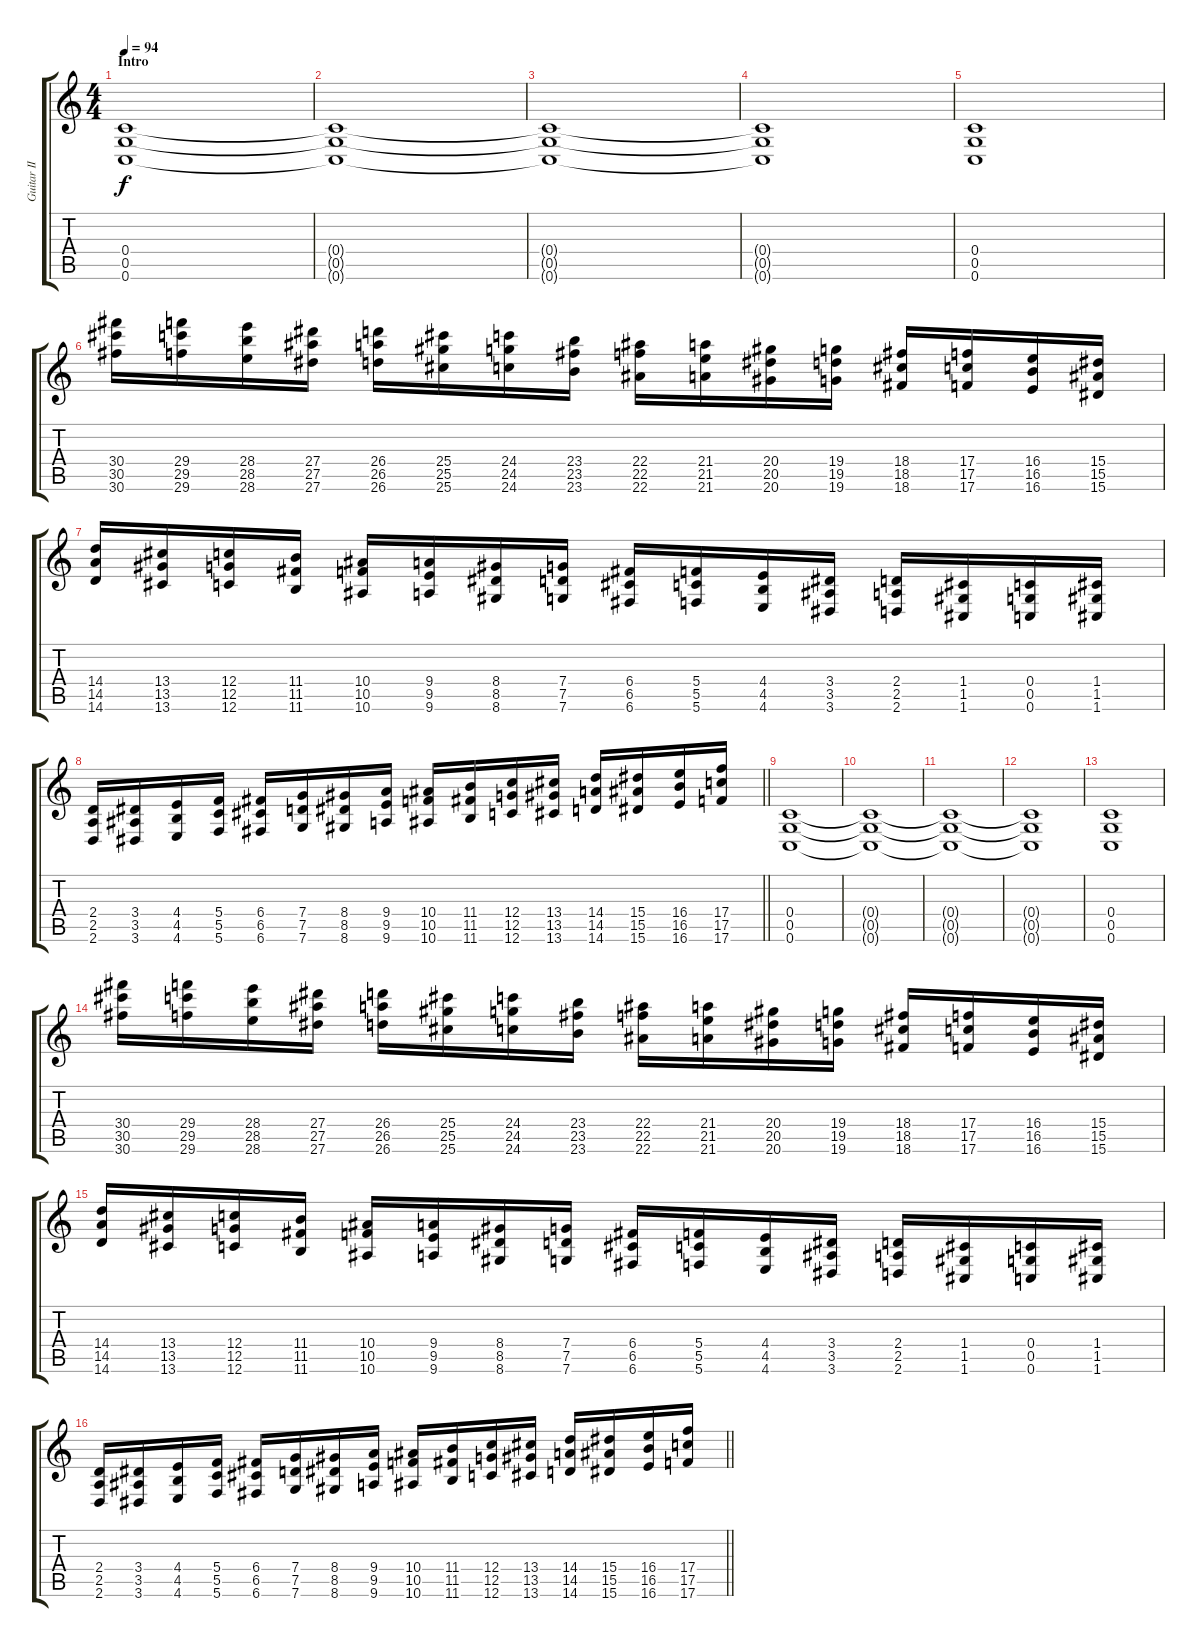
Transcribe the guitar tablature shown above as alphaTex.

\track ("Guitar II" "Guitar II") {instrument distortionguitar}
\staff {score tabs}
\tuning (D4 A3 F3 C3 G2 C2) {hide}
\ts (4 4)
\section ("" "Intro")
\tempo 94
\tempo 149
\tempo 94
\clef g2
\ks c
(0.4 0.5 0.6).1{dy f instrument distortionguitar} |
(0.4{t} 0.5{t} 0.6{t}).1 |
(0.4{t} 0.5{t} 0.6{t}).1 |
(0.4{t} 0.5{t} 0.6{t}).1 |
(0.4 0.5 0.6).1 |
(30.4 30.5 30.6).16{instrument guitarfretnoise} (29.4 29.5 29.6).16 (28.4 28.5 28.6).16 (27.4 27.5 27.6).16 (26.4 26.5 26.6).16 (25.4 25.5 25.6).16 (24.4 24.5 24.6).16 (23.4 23.5 23.6).16 (22.4 22.5 22.6).16 (21.4 21.5 21.6).16 (20.4 20.5 20.6).16 (19.4 19.5 19.6).16 (18.4 18.5 18.6).16 (17.4 17.5 17.6).16 (16.4 16.5 16.6).16 (15.4 15.5 15.6).16 |
(14.4 14.5 14.6).16 (13.4 13.5 13.6).16 (12.4 12.5 12.6).16 (11.4 11.5 11.6).16 (10.4 10.5 10.6).16 (9.4 9.5 9.6).16 (8.4 8.5 8.6).16 (7.4 7.5 7.6).16 (6.4 6.5 6.6).16 (5.4 5.5 5.6).16 (4.4 4.5 4.6).16 (3.4 3.5 3.6).16 (2.4 2.5 2.6).16 (1.4 1.5 1.6).16 (0.4 0.5 0.6).16 (1.4 1.5 1.6).16 |
\barLineRight lightlight
(2.4 2.5 2.6).16 (3.4 3.5 3.6).16 (4.4 4.5 4.6).16 (5.4 5.5 5.6).16 (6.4 6.5 6.6).16 (7.4 7.5 7.6).16 (8.4 8.5 8.6).16 (9.4 9.5 9.6).16 (10.4 10.5 10.6).16 (11.4 11.5 11.6).16 (12.4 12.5 12.6).16 (13.4 13.5 13.6).16 (14.4 14.5 14.6).16 (15.4 15.5 15.6).16 (16.4 16.5 16.6).16 (17.4 17.5 17.6).16 |
(0.4 0.5 0.6).1{instrument distortionguitar} |
(0.4{t} 0.5{t} 0.6{t}).1 |
(0.4{t} 0.5{t} 0.6{t}).1 |
(0.4{t} 0.5{t} 0.6{t}).1 |
(0.4 0.5 0.6).1 |
(30.4 30.5 30.6).16{instrument guitarfretnoise} (29.4 29.5 29.6).16 (28.4 28.5 28.6).16 (27.4 27.5 27.6).16 (26.4 26.5 26.6).16 (25.4 25.5 25.6).16 (24.4 24.5 24.6).16 (23.4 23.5 23.6).16 (22.4 22.5 22.6).16 (21.4 21.5 21.6).16 (20.4 20.5 20.6).16 (19.4 19.5 19.6).16 (18.4 18.5 18.6).16 (17.4 17.5 17.6).16 (16.4 16.5 16.6).16 (15.4 15.5 15.6).16 |
(14.4 14.5 14.6).16 (13.4 13.5 13.6).16 (12.4 12.5 12.6).16 (11.4 11.5 11.6).16 (10.4 10.5 10.6).16 (9.4 9.5 9.6).16 (8.4 8.5 8.6).16 (7.4 7.5 7.6).16 (6.4 6.5 6.6).16 (5.4 5.5 5.6).16 (4.4 4.5 4.6).16 (3.4 3.5 3.6).16 (2.4 2.5 2.6).16 (1.4 1.5 1.6).16 (0.4 0.5 0.6).16 (1.4 1.5 1.6).16 |
\barLineRight lightlight
(2.4 2.5 2.6).16 (3.4 3.5 3.6).16 (4.4 4.5 4.6).16 (5.4 5.5 5.6).16 (6.4 6.5 6.6).16 (7.4 7.5 7.6).16 (8.4 8.5 8.6).16 (9.4 9.5 9.6).16 (10.4 10.5 10.6).16 (11.4 11.5 11.6).16 (12.4 12.5 12.6).16 (13.4 13.5 13.6).16 (14.4 14.5 14.6).16 (15.4 15.5 15.6).16 (16.4 16.5 16.6).16 (17.4 17.5 17.6).16
